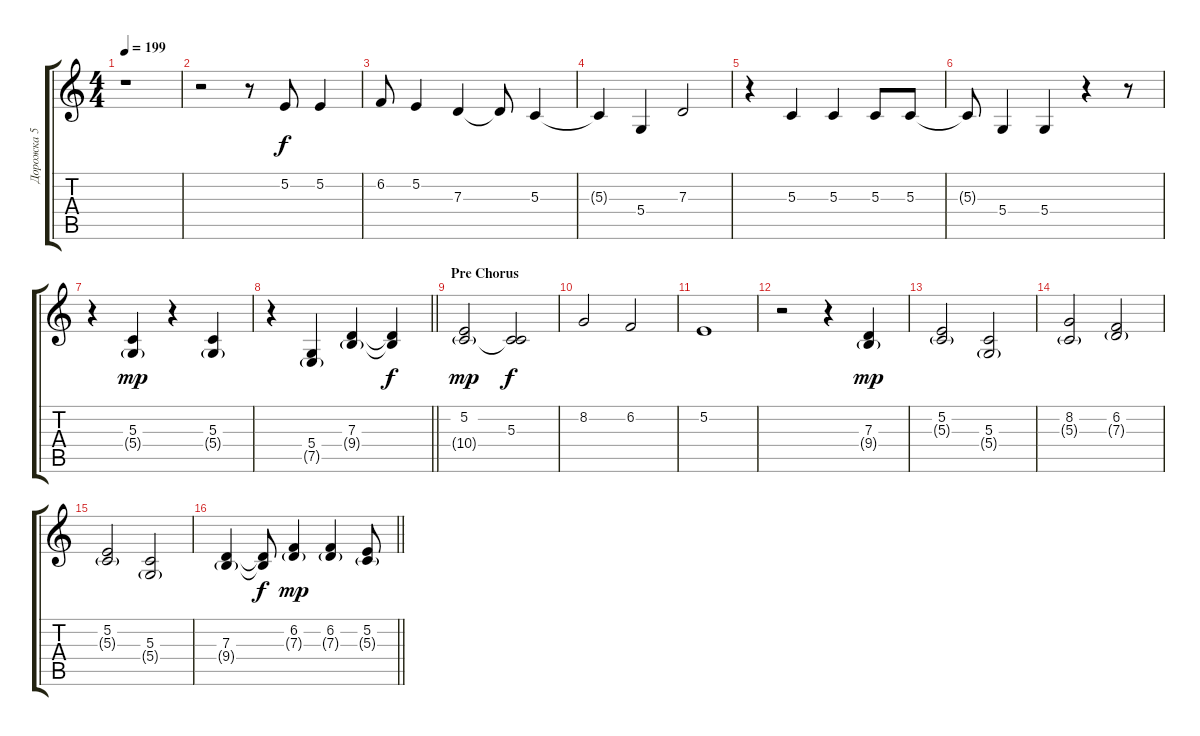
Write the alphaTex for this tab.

\track ("Дорожка 5" "Дорожка 5") {instrument altosax}
\staff {score tabs}
\tuning (E4 B3 G3 D3 A2 E2) {hide}
\ts (4 4)
\tempo 199
\clef g2
\ks c
r.1{dy f} |
r.2 r.8 5.2.8 5.2.4 |
6.2.8 5.2.4 7.3.4 7.3{t}.8 5.3.4 |
5.3{t}.4 5.4.4 7.3.2 |
r.4 5.3.4 5.3.4 5.3.8 5.3.8 |
5.3{t}.8 5.4.4 5.4.4 r.4 r.8 |
r.4 (5.3 5.4{g}).4{dy mp} r.4 (5.3 5.4{g}).4 |
\barLineRight lightlight
r.4 (5.4 7.5{g}).4 (7.3 9.4{g}).4 (7.3{t} 9.4{t}).4{dy f} |
\section ("" "Pre Chorus")
(5.2 10.4{g}).2{dy mp} (5.3 10.4{t}).2{dy f} |
8.2.2 6.2.2 |
5.2.1 |
r.2 r.4 (7.3 9.4{g}).4{dy mp} |
(5.2 5.3{g}).2 (5.3 5.4{g}).2 |
(8.2 5.3{g}).2 (6.2 7.3{g}).2 |
(5.2 5.3{g}).2 (5.3 5.4{g}).2 |
\barLineRight lightlight
(7.3 9.4{g}).4 (7.3{t} 9.4{t}).8{dy f} (6.2 7.3{g}).4{dy mp} (6.2 7.3{g}).4 (5.2 5.3{g}).8
